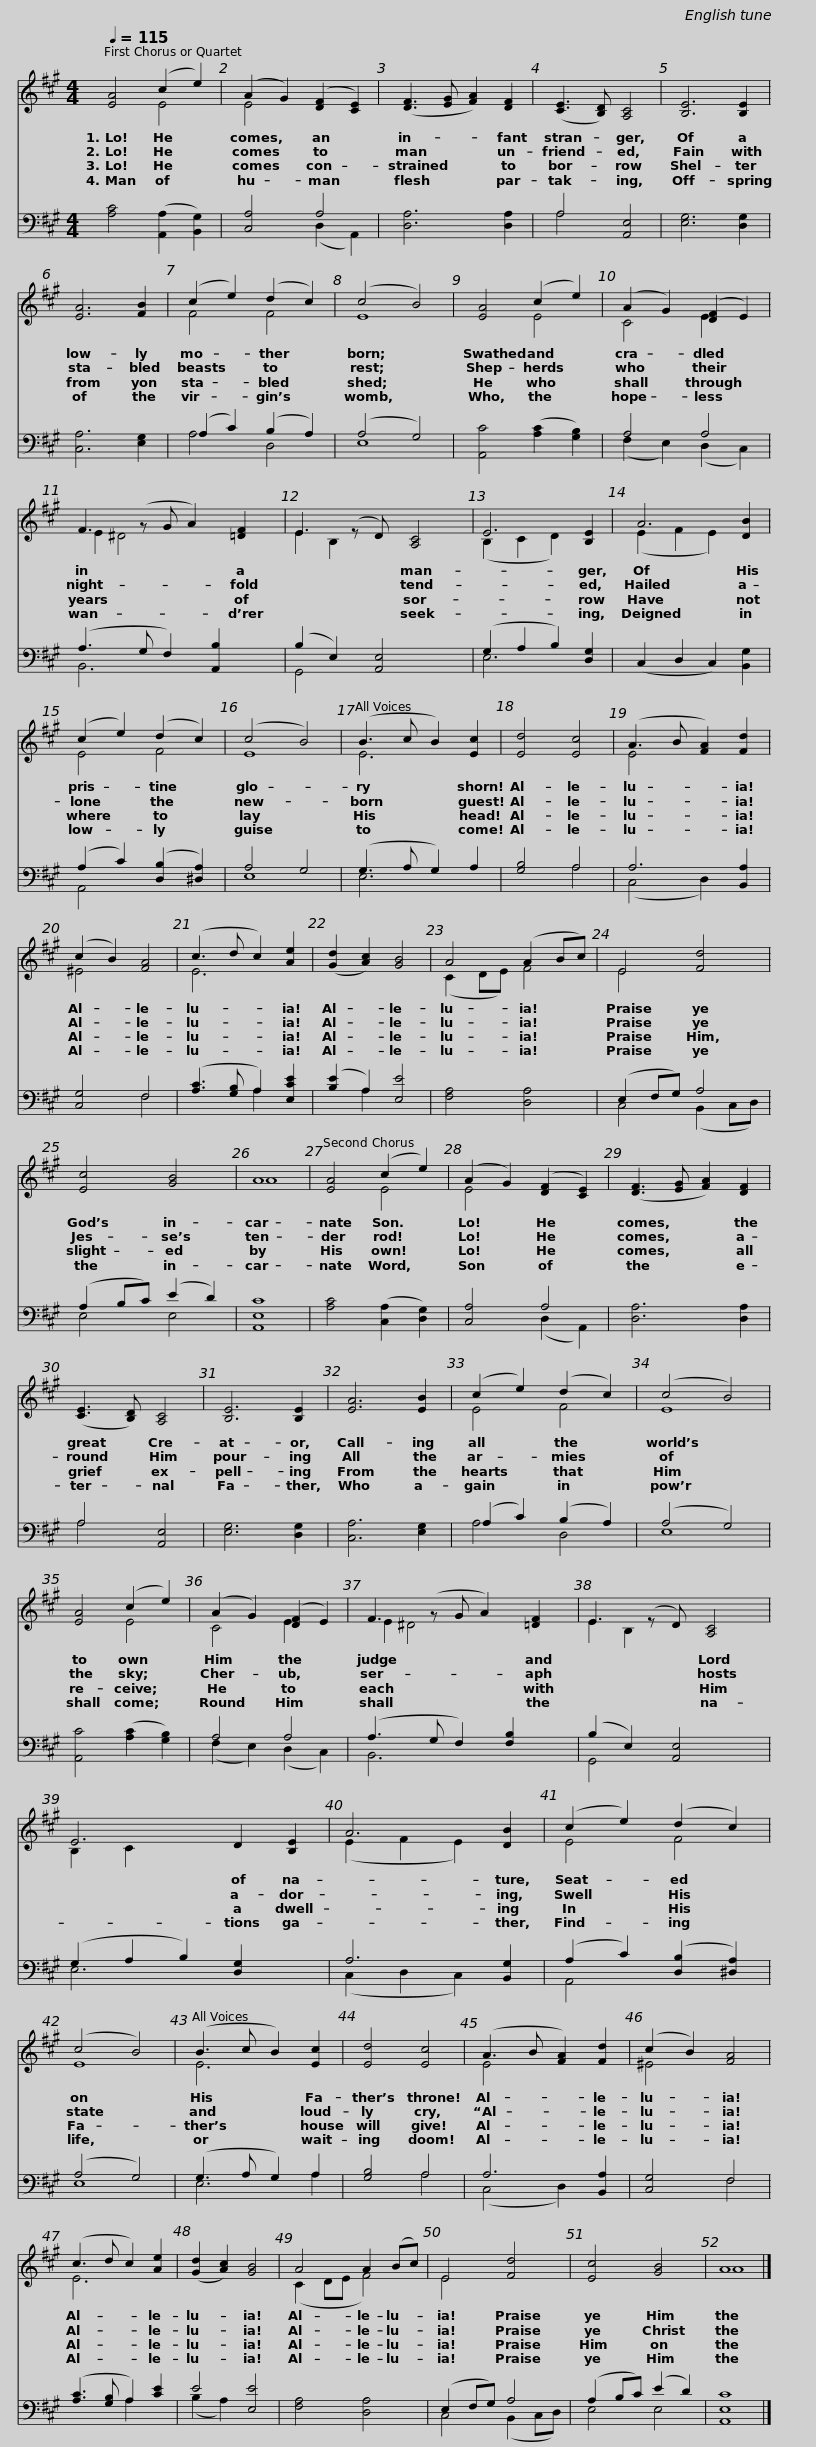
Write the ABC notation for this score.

X:1
%%score ( 1 2 ) ( 3 4 )
L:1/8
Q:1/4=115
M:4/4
I:linebreak $
K:A
V:1 treble
V:2 treble
V:3 bass
V:4 bass
V:1
 [EA]4 (c2 e2) | (A2 G2) ([DF]2 [CE]2) | ([DF]3 [EG] [FA]2) [DF]2 | ([CE]3 [B,D]) [A,C]4 | [B,E]6 [B,E]2 | %5
 [EA]6 [FB]2 |$ (c2 e2) (d2 c2) | (c4 B4) | [EA]4 (c2 e2) | (A2 G2) ([DF]2 E2) | %10
 F3 (z G A2) [=DF]2 |$ E3 (z D) [A,C]4 | E6 [B,E]2 | A6 [DB]2 | (c2 e2) (d2 c2) | %15
 (c4 B4) | (B3 c B2) [Ec]2 | [Ed]4 [Ec]4 |$ (A3 B [FA]2) [Fd]2 | (c2 B2) [FA]4 | %20
 (c3 d c2) [Ae]2 | ([Gd]2 [Ac]2) [GB]4 | A4 (A2 Bc) | E4 [Fd]4 | [Ec]4 [GB]4 |$ %25
 A8 | [EA]4 (c2 e2) | (A2 G2) ([DF]2 [CE]2) | ([DF]3 [EG] [FA]2) [DF]2 | ([CE]3 [B,D]) [A,C]4 | %30
 [B,E]6 [B,E]2 | [EA]6 [EB]2 |$ (c2 e2) (d2 c2) | (c4 B4) | [EA]4 (c2 e2) | %35
 (A2 G2) ([DF]2 E2) | F3 (z G A2) [=DF]2 |$ E3 (z D) [A,C]4 | E6 D2 [B,E]2 | A6 [DB]2 | %40
 (c2 e2) (d2 c2) | (c4 B4) | (B3 c B2) [Ec]2 |$ [Ed]4 [Ec]4 | (A3 B [FA]2) [Fd]2 | %45
 (c2 B2) [FA]4 | (c3 d c2) [Ae]2 | ([Gd]2 [Ac]2) [GB]4 | A4 A2 (Bc) | E4 [Fd]4 |$ %50
 [Ec]4 [GB]4 | A8 |] %52
V:2
 x4 E4 | E4 x4 | x8 | x8 | x8 | %5
 x8 |$ F4 F4 | E8 | x4 E4 | C4 E2 x2 | %10
 E2 ^D4 x3 |$ E2 B,2 x5 | (B,2 C2 D2) x2 | (E2 F2 E2) x2 | E4 F4 | %15
 E8 | E6 x2 | x8 |$ E4 x4 | ^E4 x4 | %20
 E6 x2 | x8 | (C2 DE) F4 | E4 x4 | x8 |$ %25
 A8 | x4 E4 | E4 x4 | x8 | x8 | %30
 x8 | x8 |$ E4 F4 | E8 | x4 E4 | %35
 C4 E2 x2 | E2 ^D4 x3 |$ E2 B,2 x5 | B,2 C2 x6 | (E2 F2 E2) x2 | %40
 E4 F4 | E8 | E6 x2 |$ x8 | E4 x4 | %45
 ^E4 x4 | E6 x2 | x8 | (C2 DE F4) | E4 x4 |$ %50
 x8 | A8 |] %52
V:3
 [A,C]4 ([A,,A,]2 [B,,G,]2) | [C,A,]4 A,4 | [D,A,]6 [D,A,]2 | A,4 [A,,E,]4 | [E,G,]6 [D,G,]2 | %5
 [C,A,]6 [E,G,]2 |$ (A,2 C2) (B,2 A,2) | (A,4 G,4) | [A,,C]4 ([A,C]2 [G,B,]2) | A,4 A,4 | %10
 (A,3 G, F,2) [A,,B,]2 x |$ (B,2 E,2) [A,,E,]4 x | (G,2 A,2 B,2) [D,G,]2 | (C,2 D,2 C,2) [B,,G,]2 | (A,2 C2) ([D,B,]2 [^D,A,]2) | %15
 A,4 G,4 | (G,3 A, G,2) A,2 | [G,B,]4 A,4 |$ A,6 [B,,A,]2 | [C,G,]4 F,4 | %20
 ([A,C]3 [G,B,] A,2) [E,CE]2 | ([B,E]2 A,2) [E,E]4 | [F,A,]4 [D,A,]4 | (E,2 F,G,) A,4 | (A,2 B,C) (E2 D2) |$ %25
 [A,,E,C]8 | [A,C]4 ([C,A,]2 [D,G,]2) | [C,A,]4 A,4 | [D,A,]6 [D,A,]2 | A,4 [A,,E,]4 | %30
 [E,G,]6 [D,G,]2 | [C,A,]6 [E,G,]2 |$ (A,2 C2) (B,2 A,2) | (A,4 G,4) | [A,,C]4 ([A,C]2 [G,B,]2) | %35
 A,4 A,4 | (A,3 G, F,2) [F,B,]2 x |$ (B,2 E,2) [A,,E,]4 x | (G,2 A,2 B,2) [D,G,]2 x2 | A,6 [B,,G,]2 | %40
 (A,2 C2) ([D,B,]2 [^D,A,]2) | (A,4 G,4) | (G,3 A, G,2) A,2 |$ [G,B,]4 A,4 | A,6 [B,,A,]2 | %45
 [C,G,]4 F,4 | ([A,C]3 [G,B,] A,2) [CE]2 | E4 [E,E]4 | [F,A,]4 [D,A,]4 | (E,2 F,G,) A,4 |$ %50
 (A,2 B,C) (E2 D2) | [A,,E,C]8 |] %52
V:4
 x8 | x4 (D,2 A,,2) | x8 | A,4 x4 | x8 | %5
 x8 |$ A,4 D,4 | E,8 | x8 | (F,2 E,2) (D,2 C,2) | %10
 B,,6 x3 |$ G,,4 x5 | E,6 x2 | x8 | A,,4 x4 | %15
 E,8 | E,6 x2 | x4 A,4 |$ (C,4 D,2) x2 | x4 F,4 | %20
 x4 A,2 x2 | x2 A,2 x4 | x8 | C,4 (B,,2 C,D,) | E,4 E,4 |$ %25
 x8 | x8 | x4 (D,2 A,,2) | x8 | A,4 x4 | %30
 x8 | x8 |$ A,4 D,4 | E,8 | x8 | %35
 (F,2 E,2) (D,2 C,2) | B,,6 x3 |$ G,,4 x5 | E,6 x4 | (C,2 D,2 C,2) x2 | %40
 A,,4 x4 | E,8 | E,6 A,2 |$ x4 A,4 | (C,4 D,2) x2 | %45
 x4 F,4 | x4 A,2 x2 | (B,2 A,2) x4 | x8 | C,4 (B,,2 C,D,) |$ %50
 E,4 E,4- | x8 |] %52
